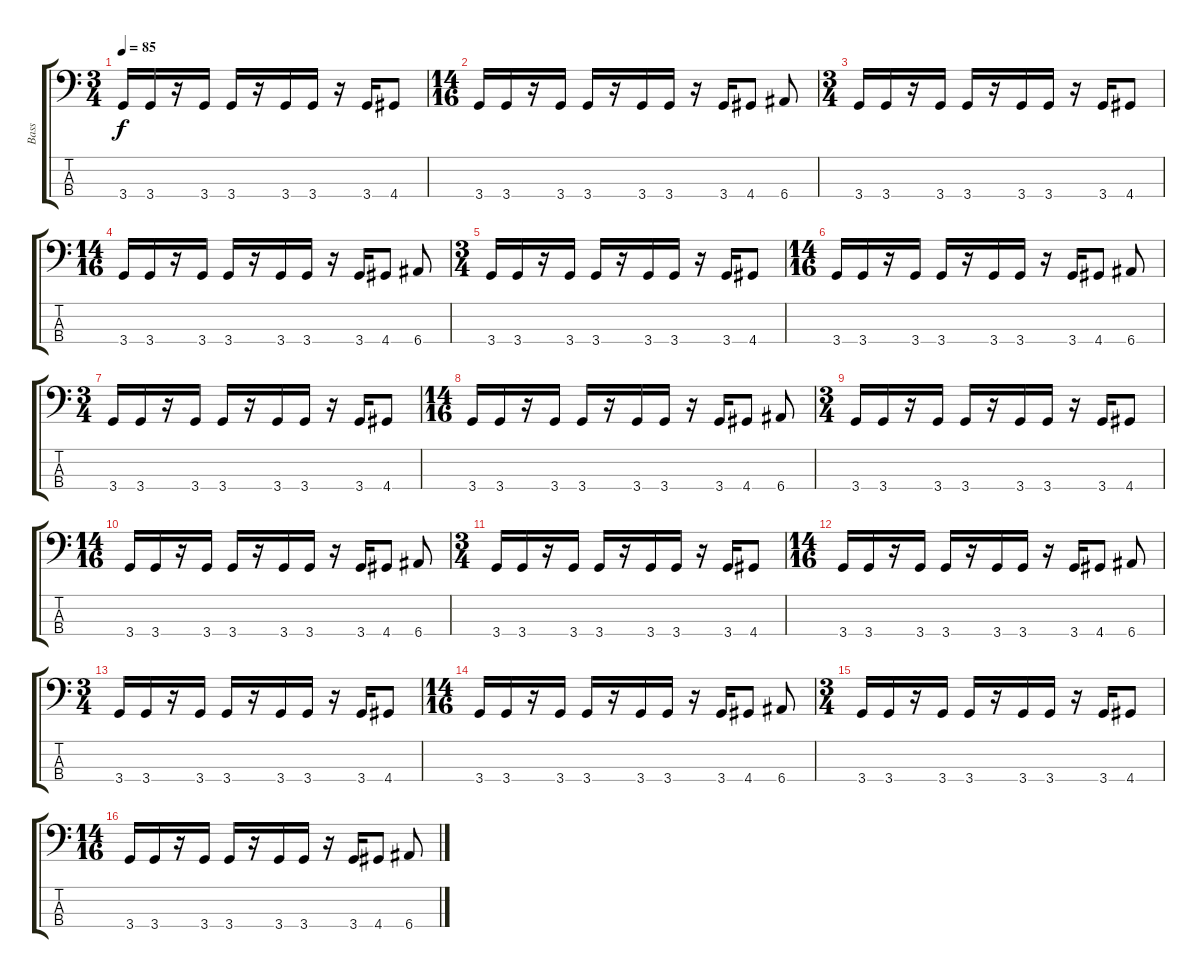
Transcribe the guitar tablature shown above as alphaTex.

\track ("Bass" "Bass") {instrument electricbassfinger}
\staff {score tabs}
\tuning (G2 D2 A1 E1) {hide}
\ts (3 4)
\tempo 85
\clef f4
\ks c
3.4.16{dy f} 3.4.16 r.16 3.4.16 3.4.16 r.16 3.4.16 3.4.16 r.16 3.4.16 4.4.8 |
\ts (14 16)
3.4.16 3.4.16 r.16 3.4.16 3.4.16 r.16 3.4.16 3.4.16 r.16 3.4.16 4.4.8 6.4.8 |
\ts (3 4)
3.4.16 3.4.16 r.16 3.4.16 3.4.16 r.16 3.4.16 3.4.16 r.16 3.4.16 4.4.8 |
\ts (14 16)
3.4.16 3.4.16 r.16 3.4.16 3.4.16 r.16 3.4.16 3.4.16 r.16 3.4.16 4.4.8 6.4.8 |
\ts (3 4)
3.4.16 3.4.16 r.16 3.4.16 3.4.16 r.16 3.4.16 3.4.16 r.16 3.4.16 4.4.8 |
\ts (14 16)
3.4.16 3.4.16 r.16 3.4.16 3.4.16 r.16 3.4.16 3.4.16 r.16 3.4.16 4.4.8 6.4.8 |
\ts (3 4)
3.4.16 3.4.16 r.16 3.4.16 3.4.16 r.16 3.4.16 3.4.16 r.16 3.4.16 4.4.8 |
\ts (14 16)
3.4.16 3.4.16 r.16 3.4.16 3.4.16 r.16 3.4.16 3.4.16 r.16 3.4.16 4.4.8 6.4.8 |
\ts (3 4)
3.4.16 3.4.16 r.16 3.4.16 3.4.16 r.16 3.4.16 3.4.16 r.16 3.4.16 4.4.8 |
\ts (14 16)
3.4.16 3.4.16 r.16 3.4.16 3.4.16 r.16 3.4.16 3.4.16 r.16 3.4.16 4.4.8 6.4.8 |
\ts (3 4)
3.4.16 3.4.16 r.16 3.4.16 3.4.16 r.16 3.4.16 3.4.16 r.16 3.4.16 4.4.8 |
\ts (14 16)
3.4.16 3.4.16 r.16 3.4.16 3.4.16 r.16 3.4.16 3.4.16 r.16 3.4.16 4.4.8 6.4.8 |
\ts (3 4)
3.4.16 3.4.16 r.16 3.4.16 3.4.16 r.16 3.4.16 3.4.16 r.16 3.4.16 4.4.8 |
\ts (14 16)
3.4.16 3.4.16 r.16 3.4.16 3.4.16 r.16 3.4.16 3.4.16 r.16 3.4.16 4.4.8 6.4.8 |
\ts (3 4)
3.4.16 3.4.16 r.16 3.4.16 3.4.16 r.16 3.4.16 3.4.16 r.16 3.4.16 4.4.8 |
\ts (14 16)
3.4.16 3.4.16 r.16 3.4.16 3.4.16 r.16 3.4.16 3.4.16 r.16 3.4.16 4.4.8 6.4.8
